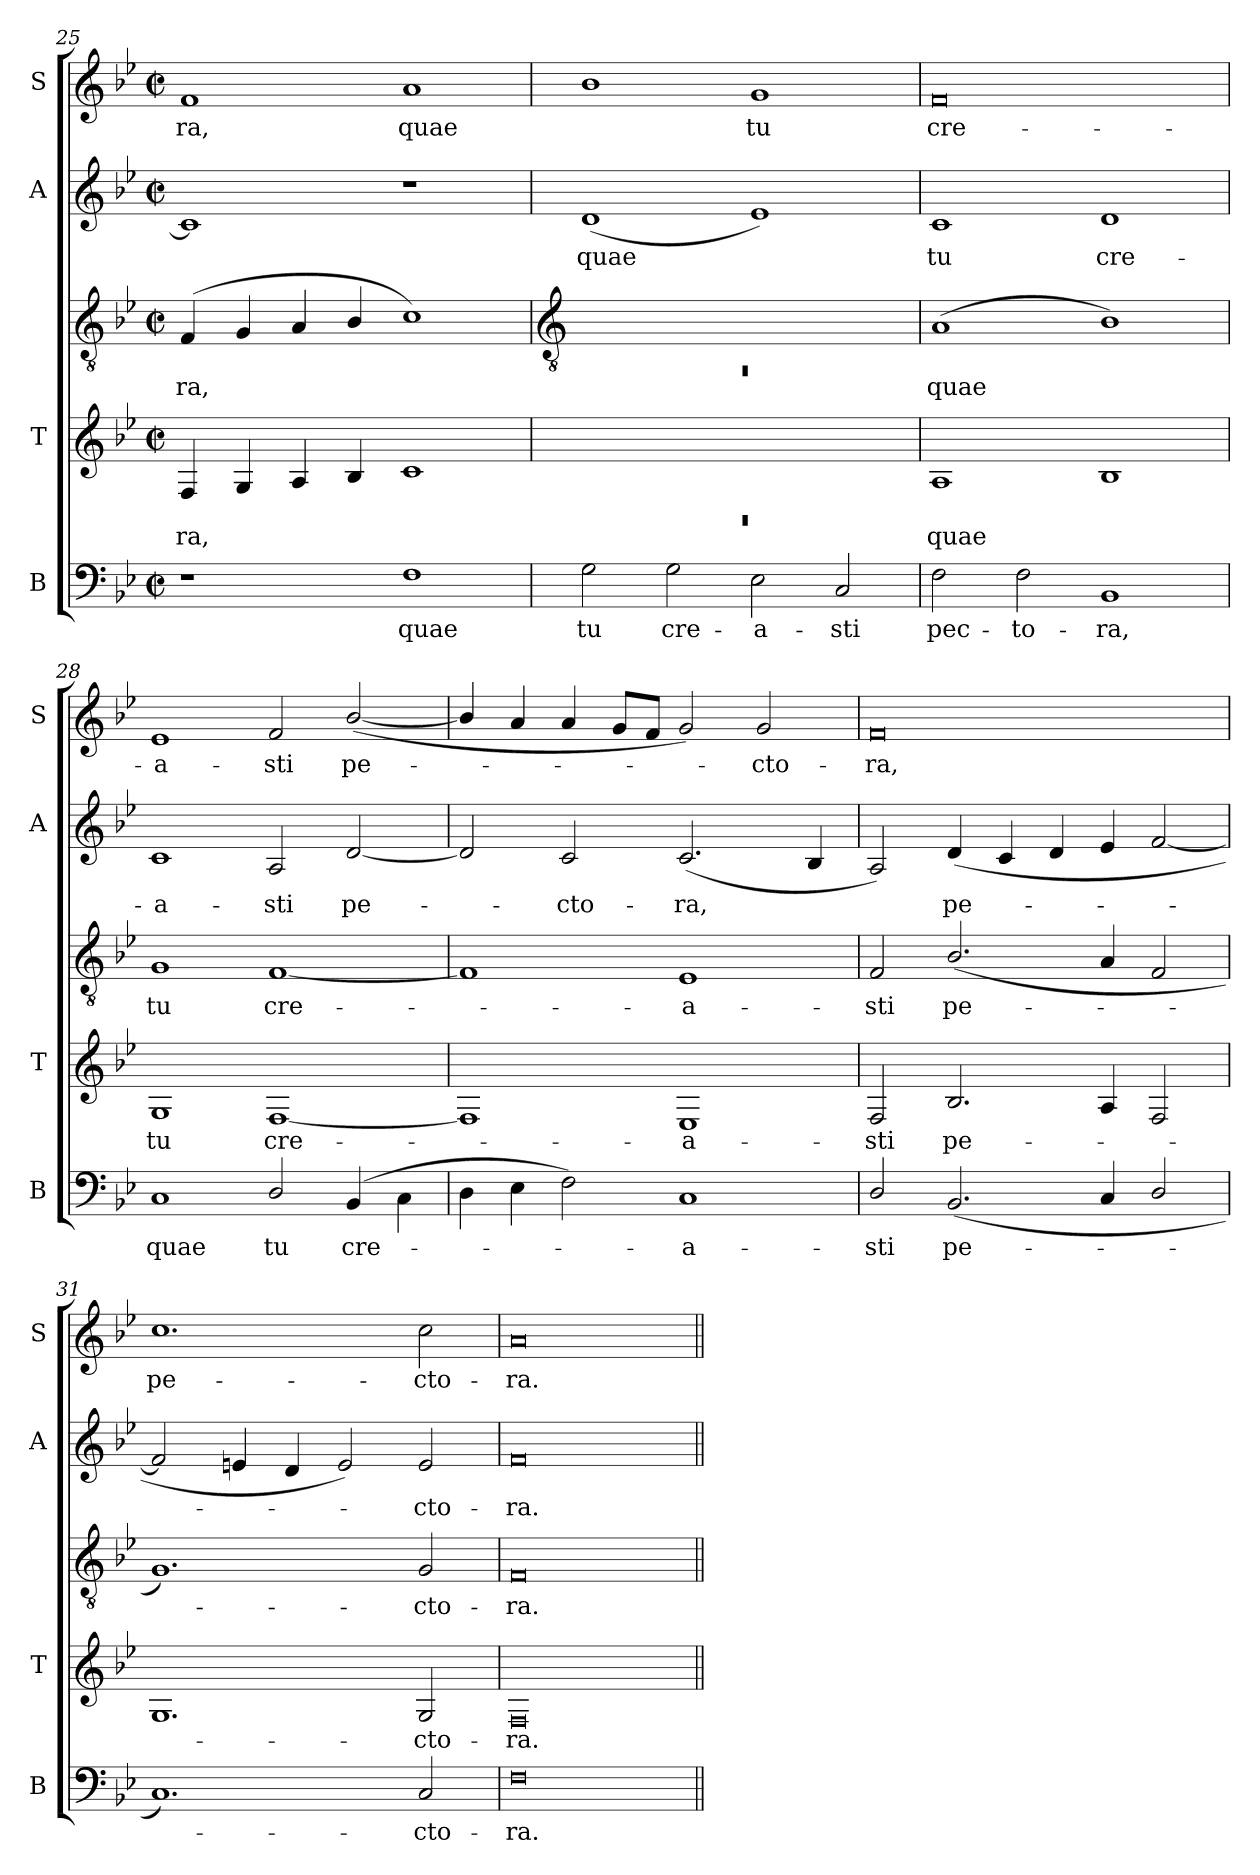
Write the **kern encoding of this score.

**kern	**text	**kern	**text	**kern	**text	**kern	**text	**kern	**text
*part4	*part4	*part3	*part3	*part3	*part3	*part2	*part2	*part1	*part1
*staff5	*staff5	*staff4	*staff4	*staff3	*staff3	*staff2	*staff2	*staff1	*staff1
*I"B	*	*I"T	*	*	*	*I"A	*	*I"S	*
*I'B	*	*I'T	*	*	*	*I'A	*	*I'S	*
*clefF4	*	*	*	*clefGv2	*	*clefG2	*	*clefG2	*
*k[b-e-]	*	*k[b-e-]	*	*k[b-e-]	*	*k[b-e-]	*	*k[b-e-]	*
*B-:	*	*B-:	*	*B-:	*	*B-:	*	*B-:	*
*M4/2	*	*M4/2	*	*M4/2	*	*M4/2	*	*M4/2	*
*met(c|)	*	*met(c|)	*	*met(c|)	*	*met(c|)	*	*met(c|)	*
=25	=25	=25	=25	=25	=25	=25	=25	=25	=25
!	!	!	!LO:LY:b	!	!LO:LY:b	!	!	!	!LO:LY:b
1r	.	4F	-ra,	(<4F	-ra,	1c]	.	1f	-ra,
.	.	4G/	.	4G/	.	.	.	.	.
.	.	4A	.	4A	.	.	.	.	.
.	.	4B-/	.	4B-/	.	.	.	.	.
!	!LO:LY:b	!	!	!	!	!	!	!	!LO:LY:b
1F	quae	1c	.	1c)	.	1r	.	1a	quae
!!LO:LB:g=z
=26	=26	=26	=26	=26	=26	=26	=26	=26	=26
*	*	*	*	*clefGv2	*	*	*	*	*
!	!LO:LY:b	!	!	!	!	!	!LO:LY:b	!	!
2G	tu	0rBB	.	0rBB	.	(<1d	quae	1b-	.
!	!LO:LY:b	!	!	!	!	!	!	!	!
2G	cre-	.	.	.	.	.	.	.	.
!	!LO:LY:b	!	!	!	!	!	!	!	!LO:LY:b
2E-	-a-	.	.	.	.	1e-)	.	1g	tu
!	!LO:LY:b	!	!	!	!	!	!	!	!
2C	-sti	.	.	.	.	.	.	.	.
=27	=27	=27	=27	=27	=27	=27	=27	=27	=27
!	!LO:LY:b	!	!LO:LY:b	!	!LO:LY:b	!	!LO:LY:b	!	!LO:LY:b
2F	pec-	1A	quae	(<1A	quae	1c	tu	0f	cre-
!	!LO:LY:b	!	!	!	!	!	!	!	!
2F	-to-	.	.	.	.	.	.	.	.
!	!LO:LY:b	!	!	!	!	!	!LO:LY:b	!	!
1BB-	-ra,	1B-	.	1B-)	.	1d	cre-	.	.
=28	=28	=28	=28	=28	=28	=28	=28	=28	=28
!	!LO:LY:b	!	!LO:LY:b	!	!LO:LY:b	!	!LO:LY:b	!	!LO:LY:b
1C	quae	1G	tu	1G	tu	1c	-a-	1e-	-a-
!	!LO:LY:b	!	!LO:LY:b	!	!LO:LY:b	!	!LO:LY:b	!	!LO:LY:b
2D/	tu	[1F	cre-	[1F	cre-	2A	-sti	2f	-sti
!	!LO:LY:b	!	!	!	!	!	!LO:LY:b	!	!LO:LY:b
(>4BB-	cre-	.	.	.	.	[2d	pe-	(<[2b-/	pe-
4C\	.	.	.	.	.	.	.	.	.
=29	=29	=29	=29	=29	=29	=29	=29	=29	=29
4D	.	1F]	.	1F]	.	2d]	.	4b-/]	.
4E-	.	.	.	.	.	.	.	4a/	.
!	!	!	!	!	!	!	!LO:LY:b	!	!
2F)	.	.	.	.	.	2c	cto-	4a/	.
.	.	.	.	.	.	.	.	8gL	.
.	.	.	.	.	.	.	.	8fJ	.
!	!LO:LY:b	!	!LO:LY:b	!	!LO:LY:b	!	!LO:LY:b	!	!
1C	a-	1E-	a-	1E-	a-	(<2.c	-ra,	2g)	.
!	!	!	!	!	!	!	!	!	!LO:LY:b
.	.	.	.	.	.	.	.	2g	cto-
.	.	.	.	.	.	4B-	.	.	.
=30	=30	=30	=30	=30	=30	=30	=30	=30	=30
!	!LO:LY:b	!	!LO:LY:b	!	!LO:LY:b	!	!	!	!LO:LY:b
2D/	-sti	2F	-sti	2F	-sti	2A)	.	0f	-ra,
!	!LO:LY:b	!	!LO:LY:b	!	!LO:LY:b	!	!LO:LY:b	!	!
(<2.BB-	pe-	2.B-/	pe-	(<2.B-/	pe-	(<4d	pe-	.	.
.	.	.	.	.	.	4c	.	.	.
.	.	.	.	.	.	4d	.	.	.
4C	.	4A/	.	4A/	.	4e-	.	.	.
2D/	.	2F	.	2F	.	[2f	.	.	.
=31	=31	=31	=31	=31	=31	=31	=31	=31	=31
!	!	!	!	!	!	!	!	!	!LO:LY:b
1.C)	.	1.G	.	1.G)	.	2f]	.	1.cc	pe-
.	.	.	.	.	.	4en	.	.	.
.	.	.	.	.	.	4d	.	.	.
.	.	.	.	.	.	2e)	.	.	.
!	!LO:LY:b	!	!LO:LY:b	!	!LO:LY:b	!	!LO:LY:b	!	!LO:LY:b
2C	cto-	2G	cto-	2G	cto-	2e	cto-	2cc	-cto-
=32	=32	=32	=32	=32	=32	=32	=32	=32	=32
!	!LO:LY:b	!	!LO:LY:b	!	!LO:LY:b	!	!LO:LY:b	!	!LO:LY:b
0F	-ra.	0F	-ra.	0F	-ra.	0f	-ra.	0a	-ra.
=||	=||	=||	=||	=||	=||	=||	=||	=||	=||
*-	*-	*-	*-	*-	*-	*-	*-	*-	*-
